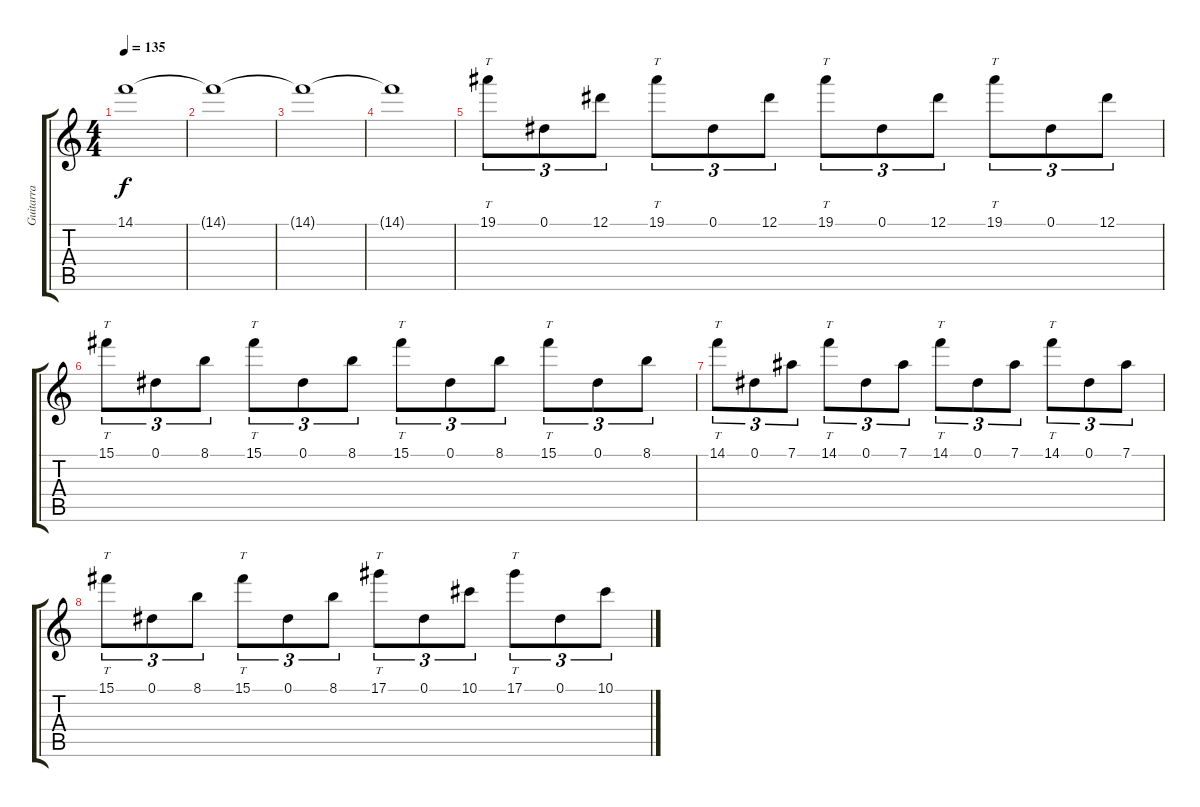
\track ("Guitarra" "Guitarra") {instrument distortionguitar}
\staff {score tabs}
\tuning (Eb4 Bb3 Gb3 Db3 Ab2 Eb2) {hide}
\ts (4 4)
\tempo 135
\clef g2
\ks c
14.1.1{dy f} |
14.1{t}.1 |
14.1{t}.1 |
14.1{t}.1 |
19.1.8{tt tu (3 2) volume 14} 0.1.8{tu (3 2)} 12.1.8{tu (3 2)} 19.1.8{tt tu (3 2)} 0.1.8{tu (3 2)} 12.1.8{tu (3 2)} 19.1.8{tt tu (3 2)} 0.1.8{tu (3 2)} 12.1.8{tu (3 2)} 19.1.8{tt tu (3 2)} 0.1.8{tu (3 2)} 12.1.8{tu (3 2)} |
15.1.8{tt tu (3 2)} 0.1.8{tu (3 2)} 8.1.8{tu (3 2)} 15.1.8{tt tu (3 2)} 0.1.8{tu (3 2)} 8.1.8{tu (3 2)} 15.1.8{tt tu (3 2)} 0.1.8{tu (3 2)} 8.1.8{tu (3 2)} 15.1.8{tt tu (3 2)} 0.1.8{tu (3 2)} 8.1.8{tu (3 2)} |
14.1.8{tt tu (3 2)} 0.1.8{tu (3 2)} 7.1.8{tu (3 2)} 14.1.8{tt tu (3 2)} 0.1.8{tu (3 2)} 7.1.8{tu (3 2)} 14.1.8{tt tu (3 2)} 0.1.8{tu (3 2)} 7.1.8{tu (3 2)} 14.1.8{tt tu (3 2)} 0.1.8{tu (3 2)} 7.1.8{tu (3 2)} |
15.1.8{tt tu (3 2)} 0.1.8{tu (3 2)} 8.1.8{tu (3 2)} 15.1.8{tt tu (3 2)} 0.1.8{tu (3 2)} 8.1.8{tu (3 2)} 17.1.8{tt tu (3 2)} 0.1.8{tu (3 2)} 10.1.8{tu (3 2)} 17.1.8{tt tu (3 2)} 0.1.8{tu (3 2)} 10.1.8{tu (3 2)}
